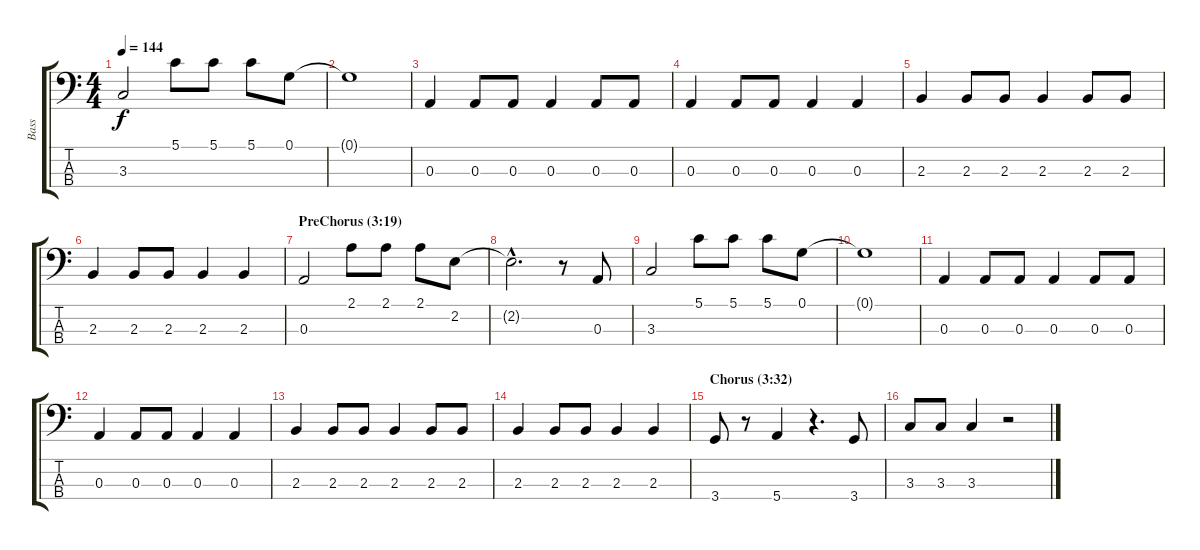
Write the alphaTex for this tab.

\track ("Bass" "Bass") {instrument electricbassfinger}
\staff {score tabs}
\tuning (G2 D2 A1 E1) {hide}
\ts (4 4)
\tempo 144
\clef f4
\ks c
3.3.2{dy f} 5.1.8 5.1.8 5.1.8 0.1.8 |
0.1{t}.1 |
0.3.4 0.3.8 0.3.8 0.3.4 0.3.8 0.3.8 |
0.3.4 0.3.8 0.3.8 0.3.4 0.3.4 |
2.3.4 2.3.8 2.3.8 2.3.4 2.3.8 2.3.8 |
2.3.4 2.3.8 2.3.8 2.3.4 2.3.4 |
\section ("" "PreChorus (3:19)")
0.3.2 2.1.8 2.1.8 2.1.8 2.2.8 |
2.2{hac t}.2{d} r.8 0.3.8 |
3.3.2 5.1.8 5.1.8 5.1.8 0.1.8 |
0.1{t}.1 |
0.3.4 0.3.8 0.3.8 0.3.4 0.3.8 0.3.8 |
0.3.4 0.3.8 0.3.8 0.3.4 0.3.4 |
2.3.4 2.3.8 2.3.8 2.3.4 2.3.8 2.3.8 |
2.3.4 2.3.8 2.3.8 2.3.4 2.3.4 |
\section ("" "Chorus (3:32)")
3.4.8 r.8 5.4.4 r.4{d} 3.4.8 |
3.3.8 3.3.8 3.3.4 r.2
